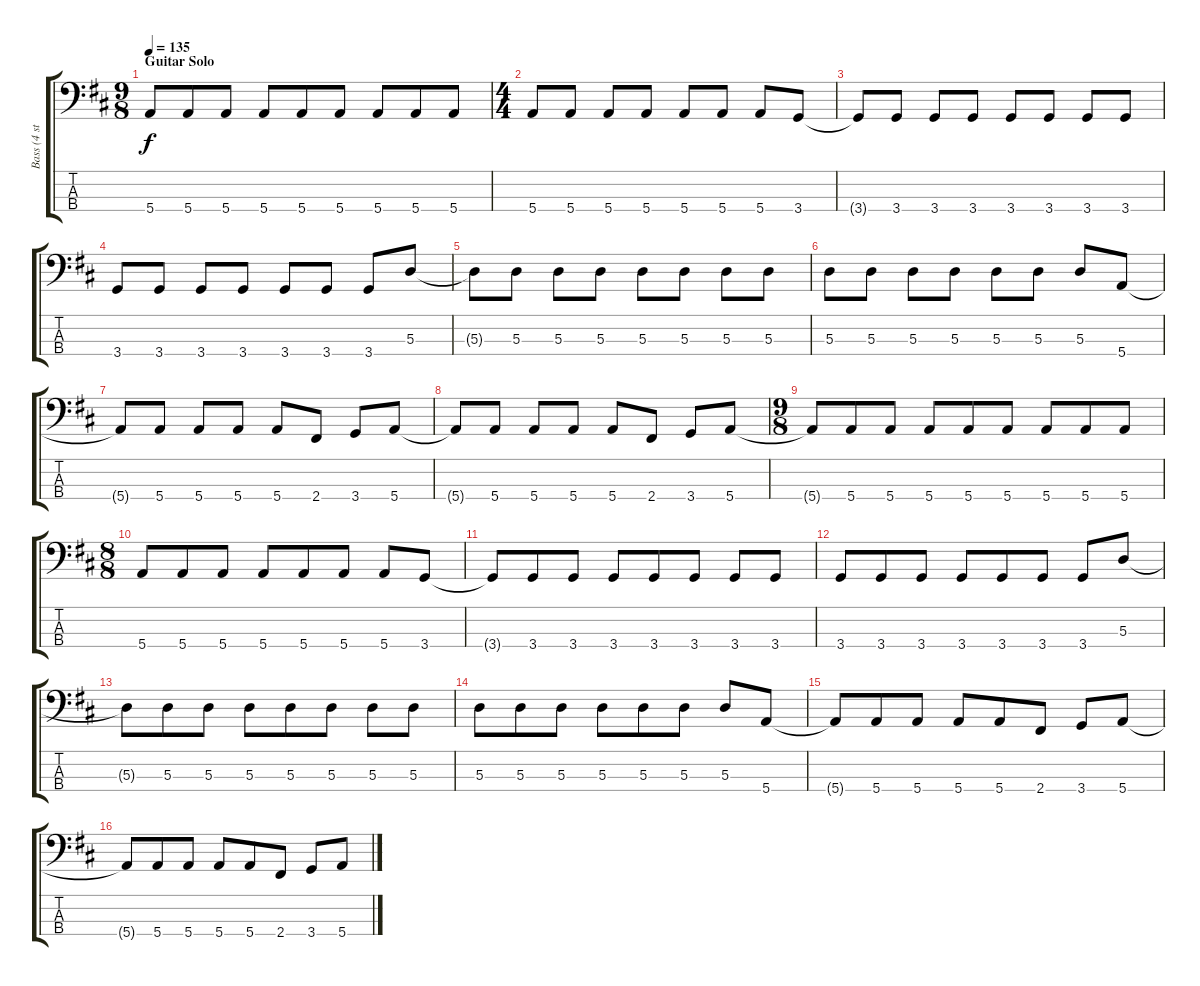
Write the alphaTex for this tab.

\track ("Bass (4 string)" "Bass (4 st") {instrument electricbasspick}
\staff {score tabs}
\tuning (G2 D2 A1 E1) {hide}
\ts (9 8)
\section ("" "Guitar Solo")
\tempo 135
\clef f4
\ks d
5.4{t}.8{dy f} 5.4.8 5.4.8 5.4.8 5.4.8 5.4.8 5.4.8 5.4.8 5.4.8 |
\ts (4 4)
5.4.8 5.4.8 5.4.8 5.4.8 5.4.8 5.4.8 5.4.8 3.4.8 |
3.4{t}.8 3.4.8 3.4.8 3.4.8 3.4.8 3.4.8 3.4.8 3.4.8 |
3.4.8 3.4.8 3.4.8 3.4.8 3.4.8 3.4.8 3.4.8 5.3.8 |
5.3{t}.8 5.3.8 5.3.8 5.3.8 5.3.8 5.3.8 5.3.8 5.3.8 |
5.3.8 5.3.8 5.3.8 5.3.8 5.3.8 5.3.8 5.3.8 5.4.8 |
5.4{t}.8 5.4.8 5.4.8 5.4.8 5.4.8 2.4.8 3.4.8 5.4.8 |
5.4{t}.8 5.4.8 5.4.8 5.4.8 5.4.8 2.4.8 3.4.8 5.4.8 |
\ts (9 8)
5.4{t}.8 5.4.8 5.4.8 5.4.8 5.4.8 5.4.8 5.4.8 5.4.8 5.4.8 |
\ts (8 8)
5.4.8 5.4.8 5.4.8 5.4.8 5.4.8 5.4.8 5.4.8 3.4.8 |
3.4{t}.8 3.4.8 3.4.8 3.4.8 3.4.8 3.4.8 3.4.8 3.4.8 |
3.4.8 3.4.8 3.4.8 3.4.8 3.4.8 3.4.8 3.4.8 5.3.8 |
5.3{t}.8 5.3.8 5.3.8 5.3.8 5.3.8 5.3.8 5.3.8 5.3.8 |
5.3.8 5.3.8 5.3.8 5.3.8 5.3.8 5.3.8 5.3.8 5.4.8 |
5.4{t}.8 5.4.8 5.4.8 5.4.8 5.4.8 2.4.8 3.4.8 5.4.8 |
5.4{t}.8 5.4.8 5.4.8 5.4.8 5.4.8 2.4.8 3.4.8 5.4.8
